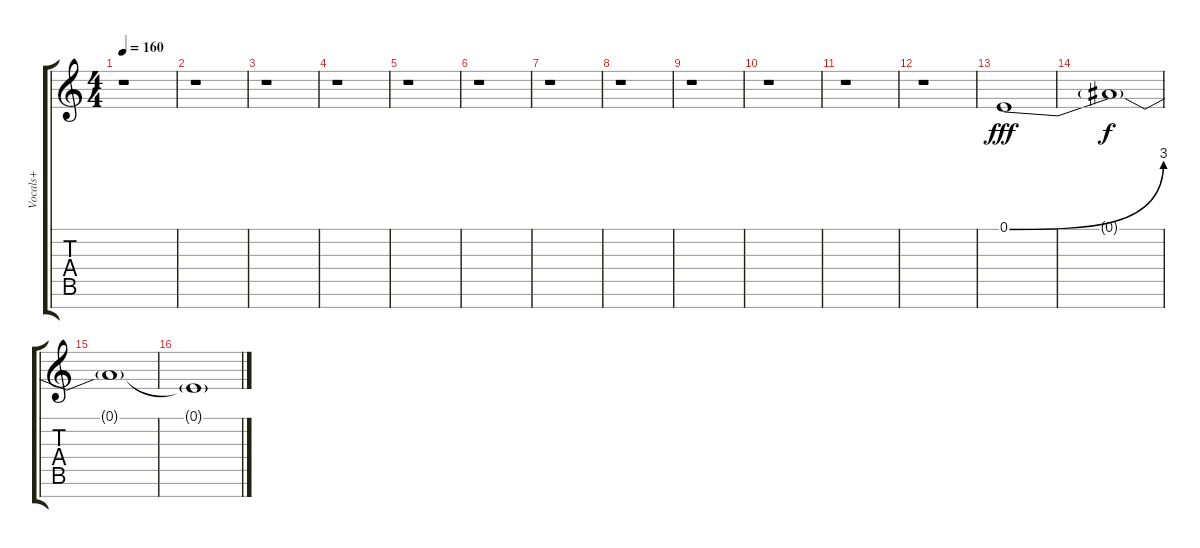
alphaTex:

\track ("Vocals+" "Vocals+") {mute instrument lead2sawtooth}
\staff {score tabs}
\tuning (E4 B3 G3 D3 A2 E2 B1) {hide}
\ts (4 4)
\tempo 160
\clef g2
\ks c
r.1{dy f} |
r.1 |
r.1 |
r.1 |
r.1 |
r.1 |
r.1 |
r.1 |
r.1 |
r.1 |
r.1 |
r.1 |
0.1{be (bend 0 0 60 12)}.1{dy fff instrument fx2soundtrack} |
0.1{t}.1{dy f} |
0.1{t}.1 |
0.1{t}.1
